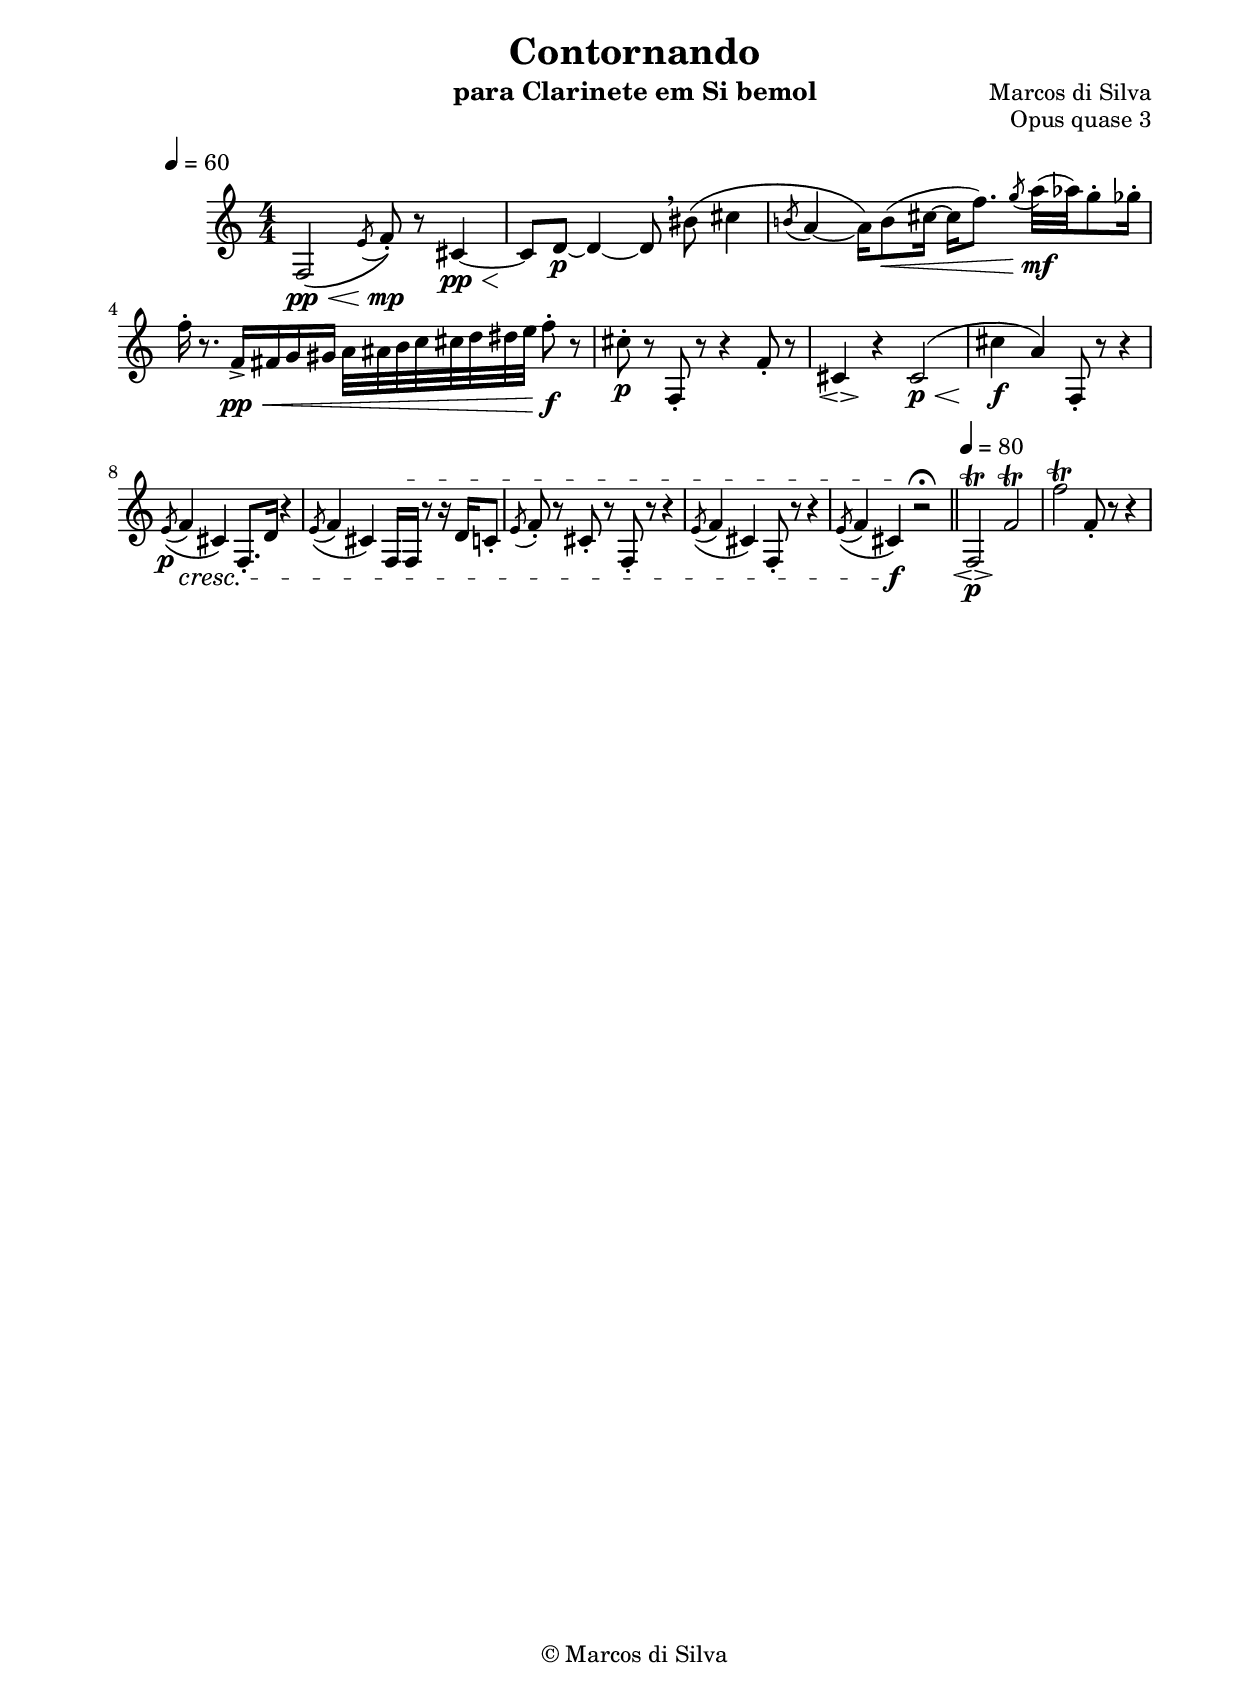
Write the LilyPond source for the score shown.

\version "2.10.0"

%% variáveis

global = {
  \tempo 4=60
  s1*4/4*13
  \tempo 4=80
}

segAA = {
  \textSpannerUp
  \override TextSpanner #'edge-text = #'("accel " . "")
  \relative c {
    %% contorno 1: segmento 1 em 3 notas (apoj). segmento 2 em 2 notas
    f2\pp\<\( \acciaccatura e'8 f8-.\)\mp r cis4~\pp\<
    %% contorno 2: segmento 1 em 3 notas. segmento 2 em 3 notas (apoj).
    cis8\! d~\p d4~ d8 \breathe bis'\( cis4 \acciaccatura b!8 a4~
    %% contorno 3: segmento 1 em 6 notas (ritmo variado e apoj). segmento em 5 notas (ritmo variado).
    a16\) b8\<( cis16~ cis f8.) \acciaccatura g8 a32\mf( aes) g8-. ges16-. f-. r8.
    %% contorno 4: segmento 1 em 12 notas. segmento 2 em 2 notas
    f,16->\pp\< fis g gis a32 ais b c cis d dis e f8-.\f r cis-.\p r
    %% contorno 5: segmento 1 em 2 notas. segmento 2 em 2 notas. notas curtas
    f,,8-. r r4 f'8-. r cis4\espressivo r4
    %% contorno 6: segmento 1 em 2 notas. segmento 2 em 2 notas. notas longas
    cis2\p\<( cis'4\f a)
    %% contorno 7: segmento 1 em 3 notas (apoj). segmento 2 em 2 notas. notas curtas
    \setTextCresc
    f,8-. r r4 \acciaccatura e'8\p\( f4\< cis\)
    %% contorno 8: segmento 1 em 4 notas (uma no meio e apoj). segmento 2 em 2 notas. notas curtas
    f,8.-. d'16 r4 \acciaccatura e8\( f4 cis\)
    %% contorno 9: segmento 1 com repetição da primeira nota. duas no meio e apoj. segmento 2 em 2 notas.
    f,16 f\startTextSpan r8 r16 d' c8-. \acciaccatura e8 f8-. r cis-. r
    %% repetição contorno 7
    f,8-. r r4 \acciaccatura e'8\( f4 cis\)
    f,8-. r r4 \acciaccatura e'8\( f4 cis\f\)\stopTextSpan r2\fermata \bar "||"
    %% contorno 10: expandido (fator 2)
    f,2\p\espressivo\trill( f'\trill f'\trill f,8-. r r4
  }
}

%% partitura

\book {
  \header {
    title = "Contornando"
    instrument = "para Clarinete em Si bemol"
    opus = "Opus quase 3"
    composer = "Marcos di Silva"
    date = "2007"
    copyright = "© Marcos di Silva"
  }
  \score {
    \new Staff <<
      \set Staff.midiInstrument = "clarinet"
      \global
      {
        \segAA
      }
    >>
    \midi { }
    \layout {
      \context { \Score
                 \override MetronomeMark #'extra-offset = #'(-9 . 0)
                 \override MetronomeMark #'padding = #'3
               }
      \context { \Staff
                 \override TimeSignature #'style = #'numbered
               }
      \context { \Voice
                 \override Glissando #'thickness = #3
                 \override Glissando #'gap = #0.1
               }
      \context {
        \Staff \consists "Horizontal_bracket_engraver"
      }
    }
  }
  \paper {
    #(set-paper-size "a4")
    line-width = 17.5\cm
    bottom-margin = 1.5\cm
    left-margin = 2\cm
    print-page-number = ##t
    ragged-last-bottom = ##t
  }
}
